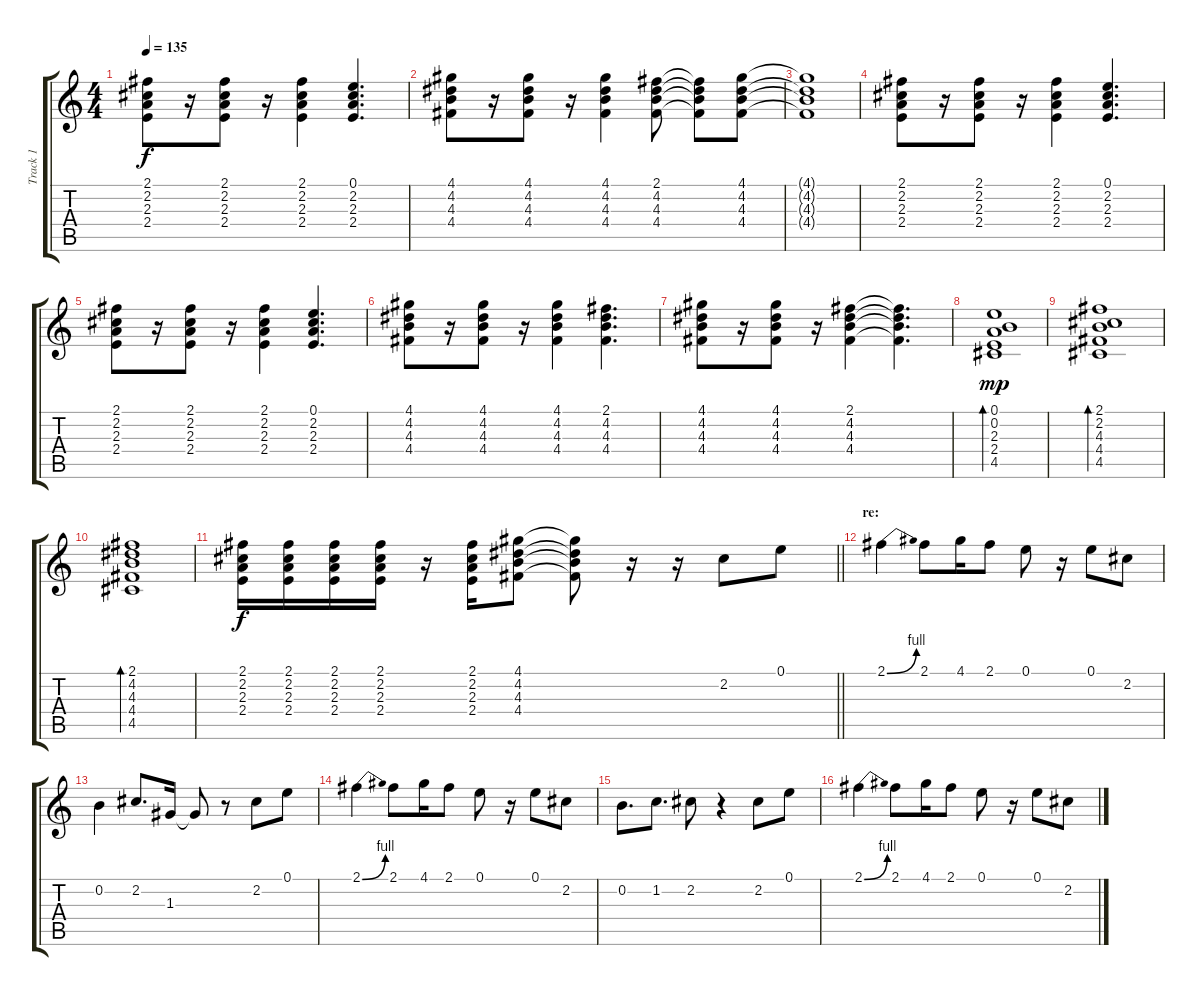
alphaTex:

\track ("Track 1" "Track 1") {instrument overdrivenguitar}
\staff {score tabs}
\tuning (E4 B3 G3 D3 A2 E2) {hide}
\ts (4 4)
\tempo 135
\clef g2
\ks c
(2.1 2.2 2.3 2.4).8{dy f} r.16 (2.1 2.2 2.3 2.4).8 r.16 (2.1 2.2 2.3 2.4).4 (0.1 2.2 2.3 2.4).4{d} |
(4.1 4.2 4.3 4.4).8 r.16 (4.1 4.2 4.3 4.4).8 r.16 (4.1 4.2 4.3 4.4).4 (2.1 4.2 4.3 4.4).8 (2.1{t} 4.2{t} 4.3{t} 4.4{t}).8 (4.1 4.2 4.3 4.4).8 |
(4.1{t} 4.2{t} 4.3{t} 4.4{t}).1 |
(2.1 2.2 2.3 2.4).8 r.16 (2.1 2.2 2.3 2.4).8 r.16 (2.1 2.2 2.3 2.4).4 (0.1 2.2 2.3 2.4).4{d} |
(2.1 2.2 2.3 2.4).8 r.16 (2.1 2.2 2.3 2.4).8 r.16 (2.1 2.2 2.3 2.4).4 (0.1 2.2 2.3 2.4).4{d} |
(4.1 4.2 4.3 4.4).8 r.16 (4.1 4.2 4.3 4.4).8 r.16 (4.1 4.2 4.3 4.4).4 (2.1 4.2 4.3 4.4).4{d} |
(4.1 4.2 4.3 4.4).8 r.16 (4.1 4.2 4.3 4.4).8 r.16 (2.1 4.2 4.3 4.4).4 (2.1{t} 4.2{t} 4.3{t} 4.4{t}).4{d} |
(0.1 0.2 2.3 2.4 4.5).1{bd 240 dy mp} |
(2.1 2.2 4.3 4.4 4.5).1{bd 240} |
(2.1 4.2 4.3 4.4 4.5).1{bd 240} |
\barLineRight lightlight
(2.1 2.2 2.3 2.4).16{dy f} (2.1 2.2 2.3 2.4).16 (2.1 2.2 2.3 2.4).16 (2.1 2.2 2.3 2.4).16 r.16 (2.1 2.2 2.3 2.4).16 (4.1 4.2 4.3 4.4).8 (4.1{t} 4.2{t} 4.3{t} 4.4{t}).8 r.16 r.16 2.2.8 0.1.8 |
\section ("" "re:")
2.1{be (bend 0 0 60 4)}.4 2.1.8 4.1.16 2.1.8 0.1.8 r.16 0.1.8 2.2.8 |
0.2.4 2.2.8{d} 1.3.16 1.3{t}.8 r.8 2.2.8 0.1.8 |
2.1{be (bend 0 0 60 4)}.4 2.1.8 4.1.16 2.1.8 0.1.8 r.16 0.1.8 2.2.8 |
0.2.8{d} 1.2.8{d} 2.2.8 r.4 2.2.8 0.1.8 |
2.1{be (bend 0 0 60 4)}.4 2.1.8 4.1.16 2.1.8 0.1.8 r.16 0.1.8 2.2.8
